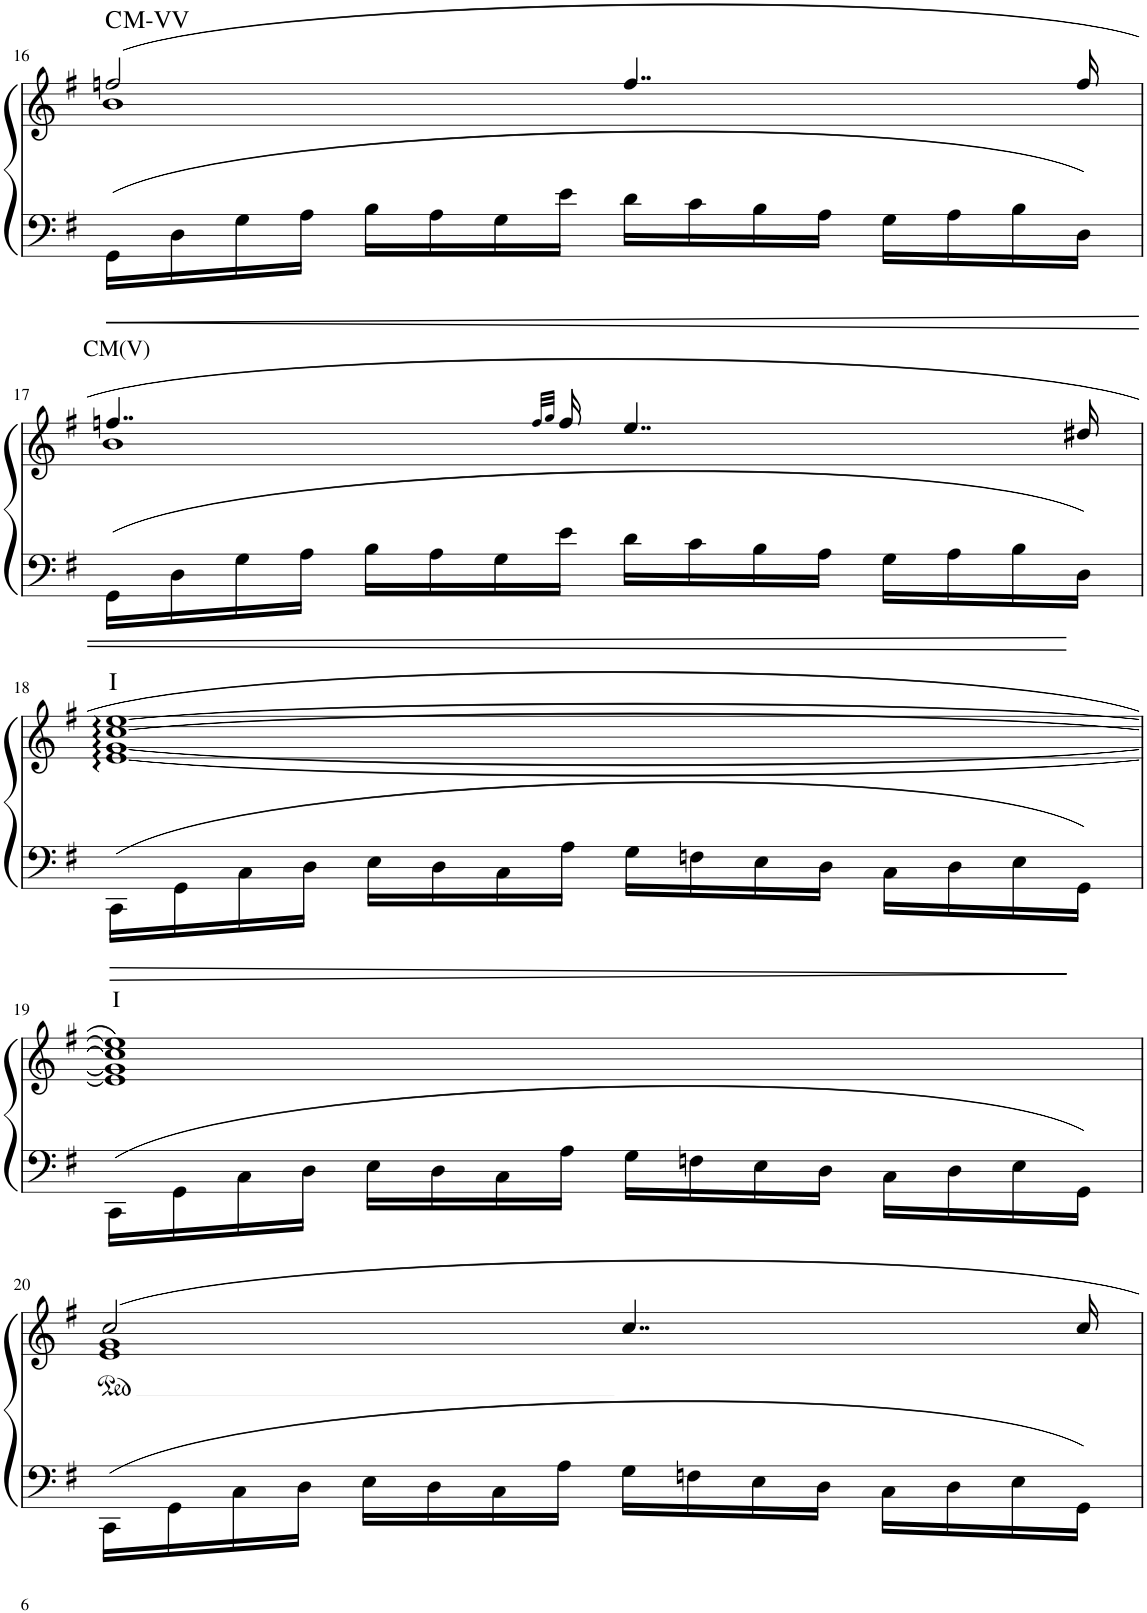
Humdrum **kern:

**kern	**text	**kern	**harte
*part1	*part1	*part1	*part1
*staff2	*staff2	*staff1	*
*I"Piano	*	*	*
*I'Pno	*	*	*
!!LO:PB:g=z
*clefF4	*	*clefG2	*
*k[f#]	*	*k[f#]	*
*M4/4	*	*M4/4	*
*met(c|)	*	*met(c|)	*
=16	=16	=16	=16
!	!LO:LY:b	!	!LO:H:kt=M
*	*	*^	*
16GG\LL	CM(V)	(2ffn/	1b	C:maj
16D\	.	.	.	.
16G\	.	.	.	.
16A\JJ	.	.	.	.
16B\LL	.	.	.	.
16A\	.	.	.	.
16G\	.	.	.	.
16e\JJ	.	.	.	.
16d\LL	.	4..ff/	.	.
16c\	.	.	.	.
16B\	.	.	.	.
16A\JJ	.	.	.	.
16G\LL	.	.	.	.
16A\	.	.	.	.
16B\	.	.	.	.
16D\JJ	.	16ff/	.	.
!!LO:LB:g=z	!!
=17	=17	=17	=17	=17
16GG\LL	.	4..ffn/	1b	.
16D\	.	.	.	.
16G\	.	.	.	.
16A\JJ	.	.	.	.
16B\LL	.	.	.	.
16A\	.	.	.	.
16G\	.	.	.	.
.	.	32qff/LLL	.	.
.	.	32qgg/JJJ	.	.
16e\JJ	.	16ff/	.	.
16d\LL	.	4..ee/	.	.
16c\	.	.	.	.
16B\	.	.	.	.
16A\JJ	.	.	.	.
16G\LL	.	.	.	.
16A\	.	.	.	.
16B\	.	.	.	.
16D\JJ	.	16dd#X/	.	.
*	*	*v	*v	*
!!LO:LB:g=z
=18	=18	=18	=18
!	!LO:LY:b	!	!LO:H:kt=I
16CC\LL	I	[1e [1g [>1cc [>1ee	N
16GG\	.	.	.
16C\	.	.	.
16D\JJ	.	.	.
16E\LL	.	.	.
16D\	.	.	.
16C\	.	.	.
16A\JJ	.	.	.
16G\LL	.	.	.
16Fn\	.	.	.
16E\	.	.	.
16D\JJ	.	.	.
16C\LL	.	.	.
16D\	.	.	.
16E\	.	.	.
16GG\JJ	.	.	.
!!LO:LB:g=z
=19	=19	=19	=19
16CC\LL	.	1e] 1g] 1cc] 1ee])	.
16GG\	.	.	.
16C\	.	.	.
16D\JJ	.	.	.
16E\LL	.	.	.
16D\	.	.	.
16C\	.	.	.
16A\JJ	.	.	.
16G\LL	.	.	.
16Fn\	.	.	.
16E\	.	.	.
16D\JJ	.	.	.
16C\LL	.	.	.
16D\	.	.	.
16E\	.	.	.
16GG\JJ	.	.	.
!!LO:LB:g=z
=20	=20	=20	=20
*	*	*^	*
16CC\LL	.	2cc/	1e 1g	.
16GG\	.	.	.	.
16C\	.	.	.	.
16D\JJ	.	.	.	.
16E\LL	.	.	.	.
16D\	.	.	.	.
16C\	.	.	.	.
16A\JJ	.	.	.	.
16G\LL	.	4..cc/	.	.
16Fn\	.	.	.	.
16E\	.	.	.	.
16D\JJ	.	.	.	.
16C\LL	.	.	.	.
16D\	.	.	.	.
16E\	.	.	.	.
16GG\JJ	.	16cc/	.	.
*	*	*v	*v	*
=	=	=	=
*-	*-	*-	*-
